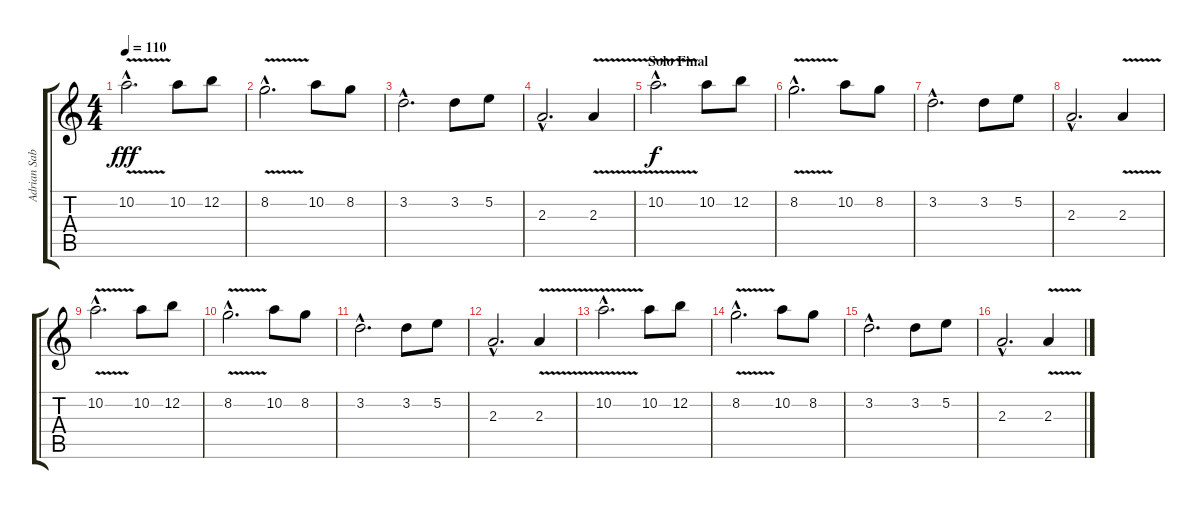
\track ("Adrian Sabbath" "Adrian Sab") {instrument acousticguitarsteel}
\staff {score tabs}
\tuning (E4 B3 G3 D3 A2 E2) {hide}
\ts (4 4)
\tempo 110
\clef g2
\ks c
10.2{v hac}.2{d dy fff} 10.2.8 12.2.8 |
8.2{v hac}.2{d} 10.2.8 8.2.8 |
3.2{hac}.2{d} 3.2.8 5.2.8 |
2.3{hac}.2{d} 2.3{v}.4 |
\section ("" "Solo Final")
10.2{v hac}.2{d dy f} 10.2.8 12.2.8 |
8.2{v hac}.2{d} 10.2.8 8.2.8 |
3.2{hac}.2{d} 3.2.8 5.2.8 |
2.3{hac}.2{d} 2.3{v}.4 |
10.2{v hac}.2{d} 10.2.8 12.2.8 |
8.2{v hac}.2{d} 10.2.8 8.2.8 |
3.2{hac}.2{d} 3.2.8 5.2.8 |
2.3{hac}.2{d} 2.3{v}.4 |
10.2{v hac}.2{d} 10.2.8 12.2.8 |
8.2{v hac}.2{d} 10.2.8 8.2.8 |
3.2{hac}.2{d} 3.2.8 5.2.8 |
2.3{hac}.2{d} 2.3{v}.4
